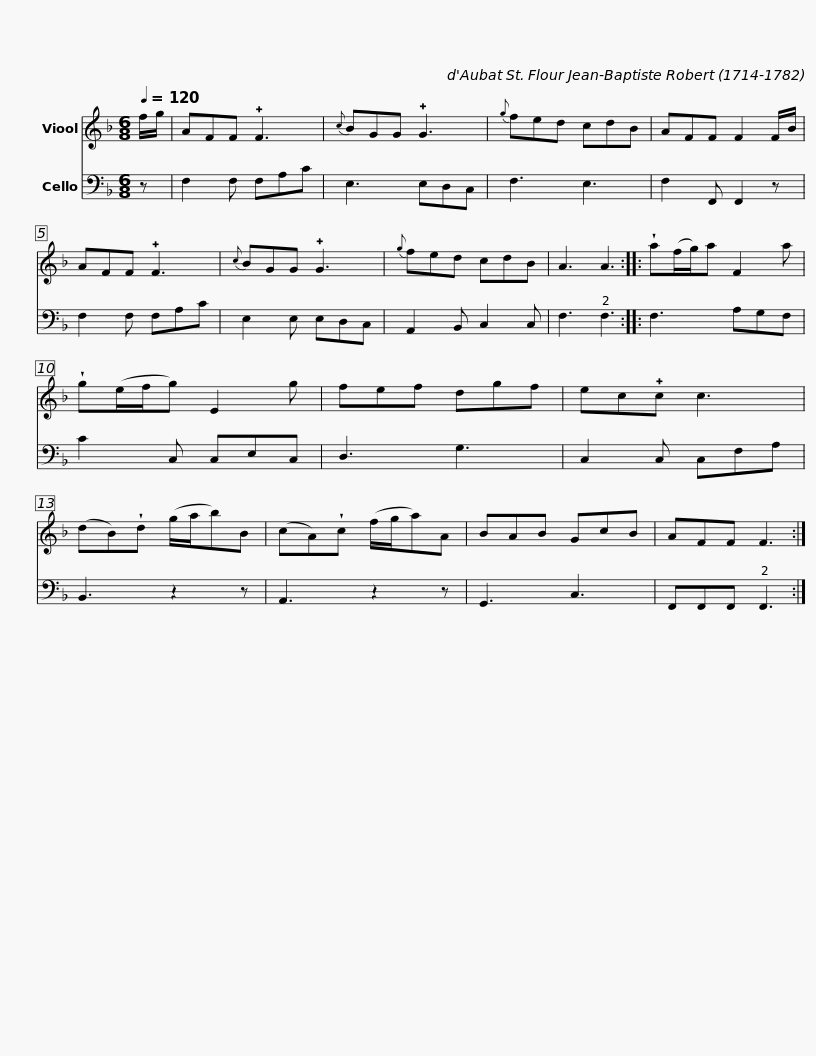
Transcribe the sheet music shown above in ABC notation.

X:1
%%score 1 2
L:1/8
Q:1/4=120
M:6/8
I:linebreak $
K:F
V:1 treble
V:2 bass
V:1
 f/g/ | AFF !plus!F3 |{c} BGG !plus!G3 |{g} fed cdB | AFF F2 F/B/ | %5
 AFF !plus!F3 |{c} BGG !plus!G3 |{g} fed cdB | A3 A3 ::$ !wedge!a(f/g/)a F2 a | %10
 !wedge!g(e/f/g) E2 g | fef dgf | ec!plus!c c3 | (dB)!wedge!d (g/a/b)B | (cA)!wedge!c (f/g/a)A | %15
 BAB GcB | AFF F3 :| %17
V:2
 z | F,2 F, F,A,C | E,3 E,D,C, | F,3 E,3 | F,2 F,, F,,2 z | %5
 F,2 F, F,A,C | E,2 E, E,D,C, | A,,2 B,, C,2 C, | F,3 F,3 ::$ F,3 A,G,F, | %10
 C2 C, C,E,C, | D,3 G,3 | C,2 C, C,F,A, | B,,3 z2 z | A,,3 z2 z | %15
 G,,3 C,3 | F,,F,,F,, F,,3 :| %17
